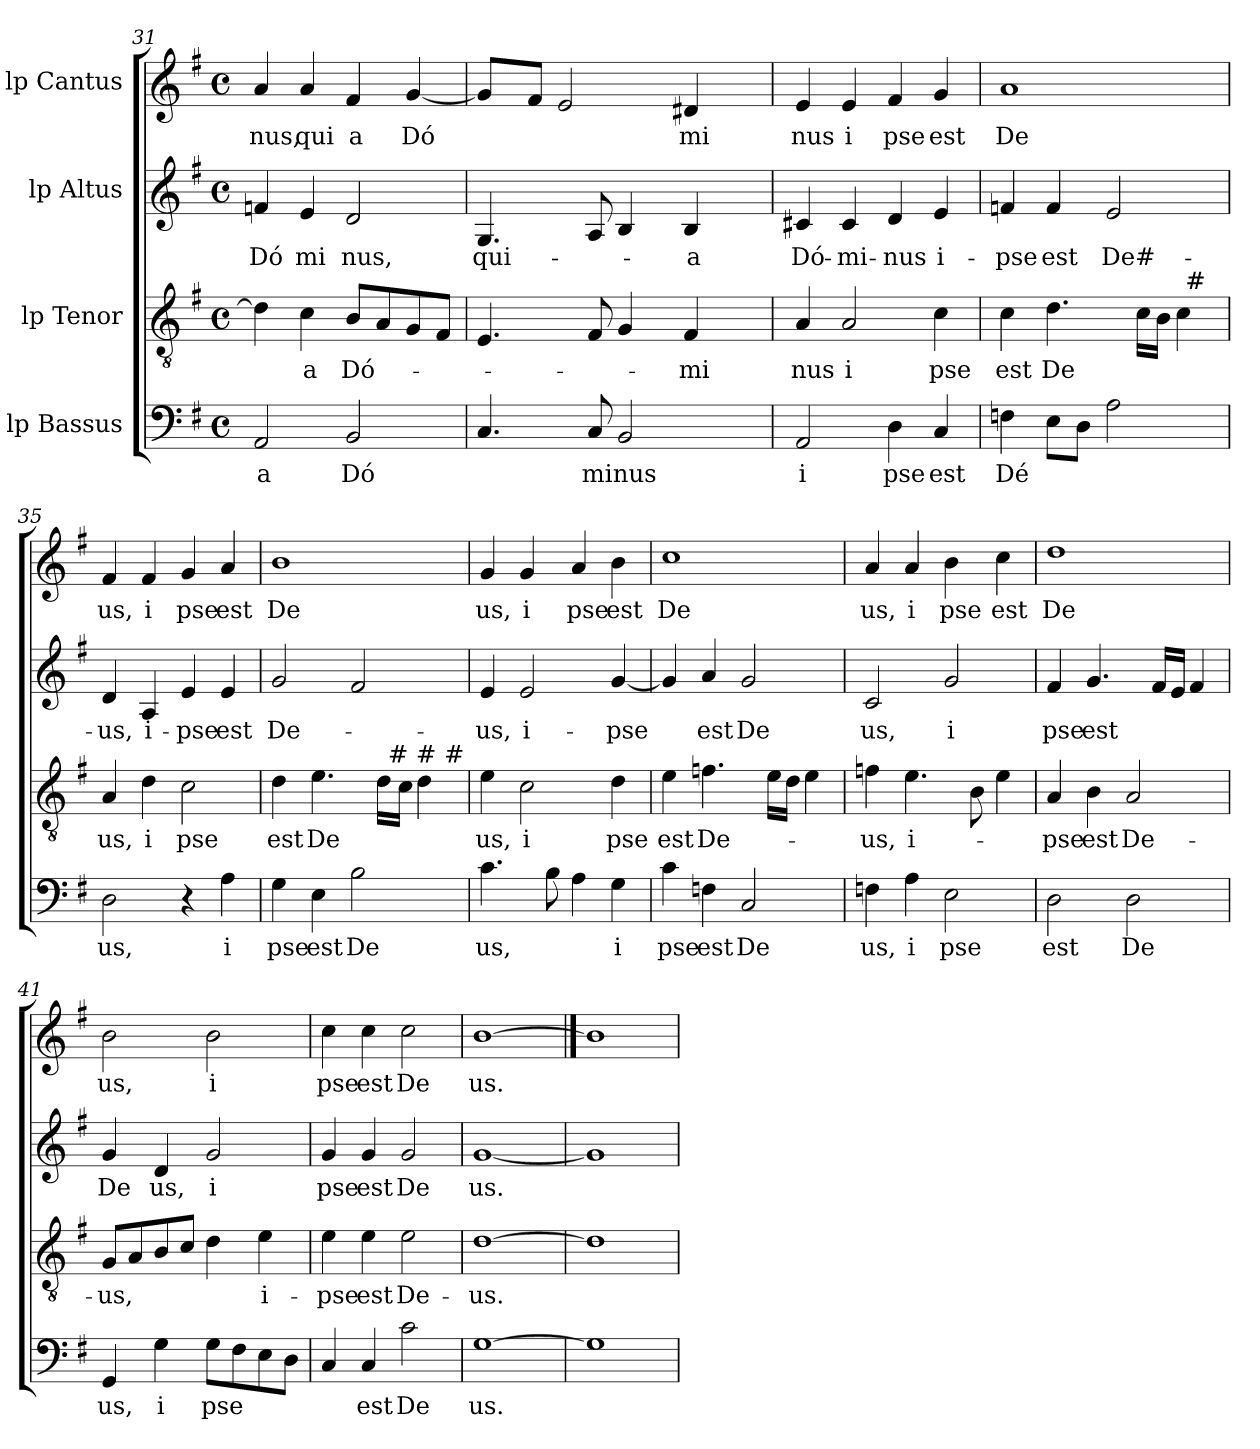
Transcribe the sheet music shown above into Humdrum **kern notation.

**kern	**text	**kern	**text	**kern	**text	**kern	**text
*part4	*part4	*part3	*part3	*part2	*part2	*part1	*part1
*staff4	*staff4	*staff3	*staff3	*staff2	*staff2	*staff1	*staff1
*I"lp Bassus	*	*I"lp Tenor	*	*I"lp Altus	*	*I"lp Cantus	*
*clefF4	*	*clefGv2	*	*clefG2	*	*clefG2	*
*k[f#]	*	*k[f#]	*	*k[f#]	*	*k[f#]	*
*G:	*	*G:	*	*G:	*	*G:	*
*M4/4	*	*M4/4	*	*M4/4	*	*M4/4	*
*met(c)	*	*met(c)	*	*met(c)	*	*met(c)	*
=31	=31	=31	=31	=31	=31	=31	=31
!	!LO:LY:b:cj	!	!	!	!LO:LY:b:cj	!	!LO:LY:b:cj
2AA/	a	4d\]	.	4fn/	Dó	4a/	nus,
!	!	!	!LO:LY:b:cj	!	!LO:LY:b:cj	!	!LO:LY:b:cj
.	.	4c\	-a	4e/	mi	4a/	qui
!	!LO:LY:b:cj	!	!LO:LY:b:cj	!	!LO:LY:b:cj	!	!LO:LY:b:cj
2BB/	Dó	8B/L	Dó-	2d/	nus,	4f#/	a
.	.	8A/	.	.	.	.	.
!	!	!	!	!	!	!	!LO:LY:b:cj
.	.	8G/	.	.	.	[>4g/	Dó
.	.	8F#/J	.	.	.	.	.
!!LO:LB:g=z
=32	=32	=32	=32	=32	=32	=32	=32
!	!	!	!	!	!LO:LY:b	!	!
*^	*	*^	*	*	*	*^	*
4.C/	8ryy	.	4.E/	16ryy	.	4.G/	qui-	8g/L]	32.ryy	.
.	.	.	.	.	.	.	.	.	2ryy	.
.	.	.	.	64ryy	.	.	.	.	.	.
.	.	.	.	2ryy	.	.	.	.	.	.
.	2..ryy	.	.	.	.	.	.	8f#/J	.	.
.	.	.	.	.	.	.	.	2e/	.	.
!	!	!LO:LY:b:cj	!	!	!	!	!	!	!	!
8C/	.	mi	8F#/	.	.	8A/	.	.	.	.
!	!	!LO:LY:b:cj	!	!	!	!	!	!	!	!
2BB/	.	nus	4G/	.	.	4B/	.	.	.	.
.	.	.	.	.	.	.	.	.	4ryy	.
.	.	.	.	4ryy	.	.	.	.	.	.
!	!	!	!	!	!LO:LY:b:cj	!	!LO:LY:b:cj	!	!	!LO:LY:b:cj
.	.	.	4F#/	.	-mi	4B/	-a	4d#X/	.	mi
.	.	.	.	.	.	.	.	.	8ryy	.
.	.	.	.	8ryy	.	.	.	.	.	.
.	.	.	.	.	.	.	.	.	16ryy	.
.	.	.	.	32.ryy	.	.	.	.	.	.
.	.	.	.	.	.	.	.	.	64ryy	.
=33	=33	=33	=33	=33	=33	=33	=33	=33	=33	=33
!	!	!LO:LY:b:cj	!	!	!LO:LY:b:cj	!	!LO:LY:b:cj	!	!	!LO:LY:b:cj
*v	*v	*	*	*	*	*	*	*v	*v	*
*	*	*v	*v	*	*	*	*	*
2AA/	i	4A/	nus	4c#X/	Dó-	4e/	nus
!	!	!	!LO:LY:b:cj	!	!LO:LY:b:cj	!	!LO:LY:b:cj
.	.	2A/	i	4c#/	-mi-	4e/	i
!	!LO:LY:b:cj	!	!	!	!LO:LY:b:cj	!	!LO:LY:b:cj
4D\	pse	.	.	4d/	-nus	4f#/	pse
!	!LO:LY:b:cj	!	!LO:LY:b:cj	!	!LO:LY:b:cj	!	!LO:LY:b:cj
4C/	est	4c\	pse	4e/	i-	4g/	est
=34	=34	=34	=34	=34	=34	=34	=34
!	!LO:LY:b:cj	!	!LO:LY:b:cj	!	!LO:LY:b:cj	!	!LO:LY:b:cj
*	*	*^	*	*	*	*	*
4Fn\	Dé	4c\	2ryy	est	4fn/	-pse	1a	De
!	!	!	!	!LO:LY:b:cj	!	!LO:LY:b:cj	!	!
8E\L	.	4.d\	.	De	4f/	est	.	.
8D\J	.	.	.	.	.	.	.	.
!	!	!	!	!	!	!LO:LY:b:cj	!	!
2A\	.	.	4ryy	.	2e/	De#-	.	.
.	.	16c\L	.	.	.	.	.	.
.	.	16B\J	.	.	.	.	.	.
.	.	4c\	64ryy	.	.	.	.	.
!	!	!	!LO:TX:a:t=#	!	!	!	!	!
.	.	.	8...ryy	.	.	.	.	.
=35	=35	=35	=35	=35	=35	=35	=35	=35
!	!LO:LY:b:cj	!	!	!LO:LY:b:cj	!	!LO:LY:b:cj	!	!LO:LY:b:cj
*	*	*v	*v	*	*	*	*	*
2D\	us,	4A/	us,	4d/	-us,	4f#/	us,
!	!	!	!LO:LY:b:cj	!	!LO:LY:b:cj	!	!LO:LY:b:cj
.	.	4d\	i	4A/	i-	4f#/	i
!	!	!	!LO:LY:b:cj	!	!LO:LY:b:cj	!	!LO:LY:b:cj
4r	.	2c\	pse	4e/	-pse	4g/	pse
!	!LO:LY:b:cj	!	!	!	!LO:LY:b:cj	!	!LO:LY:b:cj
4A\	i	.	.	4e/	est	4a/	est
=36	=36	=36	=36	=36	=36	=36	=36
!	!LO:LY:b:cj	!	!LO:LY:b:cj	!	!LO:LY:b:cj	!	!LO:LY:b:cj
*	*	*^	*	*	*	*	*
4G\	pse	4d\	2ryy	est	2g/	De-	1b	De
!	!LO:LY:b:cj	!	!	!LO:LY:b:cj	!	!	!	!
4E\	est	4.e\	.	De	.	.	.	.
!	!LO:LY:b:cj	!	!	!	!	!	!	!
2B\	De	.	8ryy	.	2f#/	.	.	.
.	.	16d\L	32ryy	.	.	.	.	.
!	!	!	!LO:TX:a:t=# # #	!	!	!	!	!
.	.	.	4ryy	.	.	.	.	.
.	.	16c\J	.	.	.	.	.	.
.	.	4d\	.	.	.	.	.	.
.	.	.	16.ryy	.	.	.	.	.
=37	=37	=37	=37	=37	=37	=37	=37	=37
!	!LO:LY:b:cj	!	!	!LO:LY:b:cj	!	!LO:LY:b:cj	!	!LO:LY:b:cj
*	*	*v	*v	*	*	*	*	*
4.c\	us,	4e\	us,	4e/	-us,	4g/	us,
!	!	!	!LO:LY:b:cj	!	!LO:LY:b:cj	!	!LO:LY:b:cj
.	.	2c\	i	2e/	i-	4g/	i
8B\	.	.	.	.	.	.	.
!	!	!	!	!	!	!	!LO:LY:b:cj
4A\	.	.	.	.	.	4a/	pse
!	!LO:LY:b:cj	!	!LO:LY:b:cj	!	!LO:LY:b:cj	!	!LO:LY:b:cj
4G\	i	4d\	pse	[>4g/	-pse	4b\	est
!!LO:LB:g=z
=38	=38	=38	=38	=38	=38	=38	=38
!	!LO:LY:b:cj	!	!LO:LY:b:cj	!	!	!	!LO:LY:b:cj
4c\	pse	4e\	est	4g/]	.	1cc	De
!	!LO:LY:b:cj	!	!LO:LY:b:cj	!	!LO:LY:b:cj	!	!
4Fn\	est	4.fn\	De-	4a/	est	.	.
!	!LO:LY:b:cj	!	!	!	!LO:LY:b:cj	!	!
2C/	De	.	.	2g/	De	.	.
.	.	16e\L	.	.	.	.	.
.	.	16d\J	.	.	.	.	.
.	.	4e\	.	.	.	.	.
=39	=39	=39	=39	=39	=39	=39	=39
!	!LO:LY:b:cj	!	!LO:LY:b:cj	!	!LO:LY:b:cj	!	!LO:LY:b:cj
4Fn\	us,	4fn\	-us,	2c/	us,	4a/	us,
!	!LO:LY:b:cj	!	!LO:LY:b:rj	!	!	!	!LO:LY:b:cj
4A\	i	4.e\	i-	.	.	4a/	i
!	!LO:LY:b:cj	!	!	!	!LO:LY:b:cj	!	!LO:LY:b:cj
2E\	pse	.	.	2g/	i	4b\	pse
.	.	8B\	.	.	.	.	.
!	!	!	!	!	!	!	!LO:LY:b:cj
.	.	4e\	.	.	.	4cc\	est
=40	=40	=40	=40	=40	=40	=40	=40
!	!LO:LY:b:cj	!	!LO:LY:b:cj	!	!LO:LY:b:cj	!	!LO:LY:b:cj
2D\	est	4A/	-pse	4f#/	pse	1dd	De
!	!	!	!LO:LY:b:cj	!	!LO:LY:b	!	!
.	.	4B\	est	4.g/	est	.	.
!	!LO:LY:b:cj	!	!LO:LY:b:cj	!	!	!	!
2D\	De	2A/	De-	.	.	.	.
.	.	.	.	16f#/L	.	.	.
.	.	.	.	16e/J	.	.	.
.	.	.	.	4f#/	.	.	.
=41	=41	=41	=41	=41	=41	=41	=41
!	!LO:LY:b:cj	!	!LO:LY:b:cj	!	!LO:LY:b:cj	!	!LO:LY:b:cj
4GG/	us,	8G/L	-us,	4g/	De	2b\	us,
.	.	8A/	.	.	.	.	.
!	!LO:LY:b:cj	!	!	!	!LO:LY:b:cj	!	!
4G\	i	8B/	.	4d/	us,	.	.
.	.	8c/J	.	.	.	.	.
!	!LO:LY:b	!	!	!	!LO:LY:b:cj	!	!LO:LY:b:cj
8G\L	pse	4d\	.	2g/	i	2b\	i
8F#\	.	.	.	.	.	.	.
!	!	!	!LO:LY:b:cj	!	!	!	!
8E\	.	4e\	i-	.	.	.	.
8D\J	.	.	.	.	.	.	.
=42	=42	=42	=42	=42	=42	=42	=42
!	!	!	!LO:LY:b:cj	!	!LO:LY:b:cj	!	!LO:LY:b:cj
4C/	.	4e\	-pse	4g/	pse	4cc\	pse
!	!LO:LY:b:cj	!	!LO:LY:b:cj	!	!LO:LY:b:cj	!	!LO:LY:b:cj
4C/	est	4e\	est	4g/	est	4cc\	est
!	!LO:LY:b:cj	!	!LO:LY:b:cj	!	!LO:LY:b:cj	!	!LO:LY:b:cj
2c\	De	2e\	De-	2g/	De	2cc\	De
=43	=43	=43	=43	=43	=43	=43	=43
!	!LO:LY:b:cj	!	!LO:LY:b:cj	!	!LO:LY:b:cj	!	!LO:LY:b:cj
[1G	us.	[1d	-us.	[1g	us.	[1b	us.
=44	==44	=44	==44	=44	==44	==44	==44
1G]	.	1d]	.	1g]	.	1b]	.
=	=	=	=	=	=	=	=
*-	*-	*-	*-	*-	*-	*-	*-
